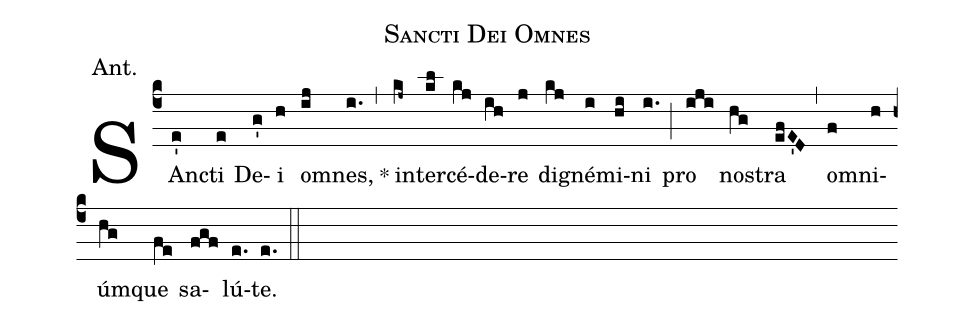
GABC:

name:Sancti Dei Omnes;
office-part:Antiphona;
mode:7;
annotation: Ant.;
%%
(c4) SAnc(e')ti(e) De(g')i(h) om(ij)nes,(i.) *(,)in(kj~)ter(kl)cé(kj)de(ih)re(j) dig(kj)né(i)mi(hi)ni(i.) (;) pro(iji) nos(hg)tra(efE'D) (,) om(f)ni(h)úm(hg)que(fe) sa(fgf)lú(e.)te.(e.) (::)
